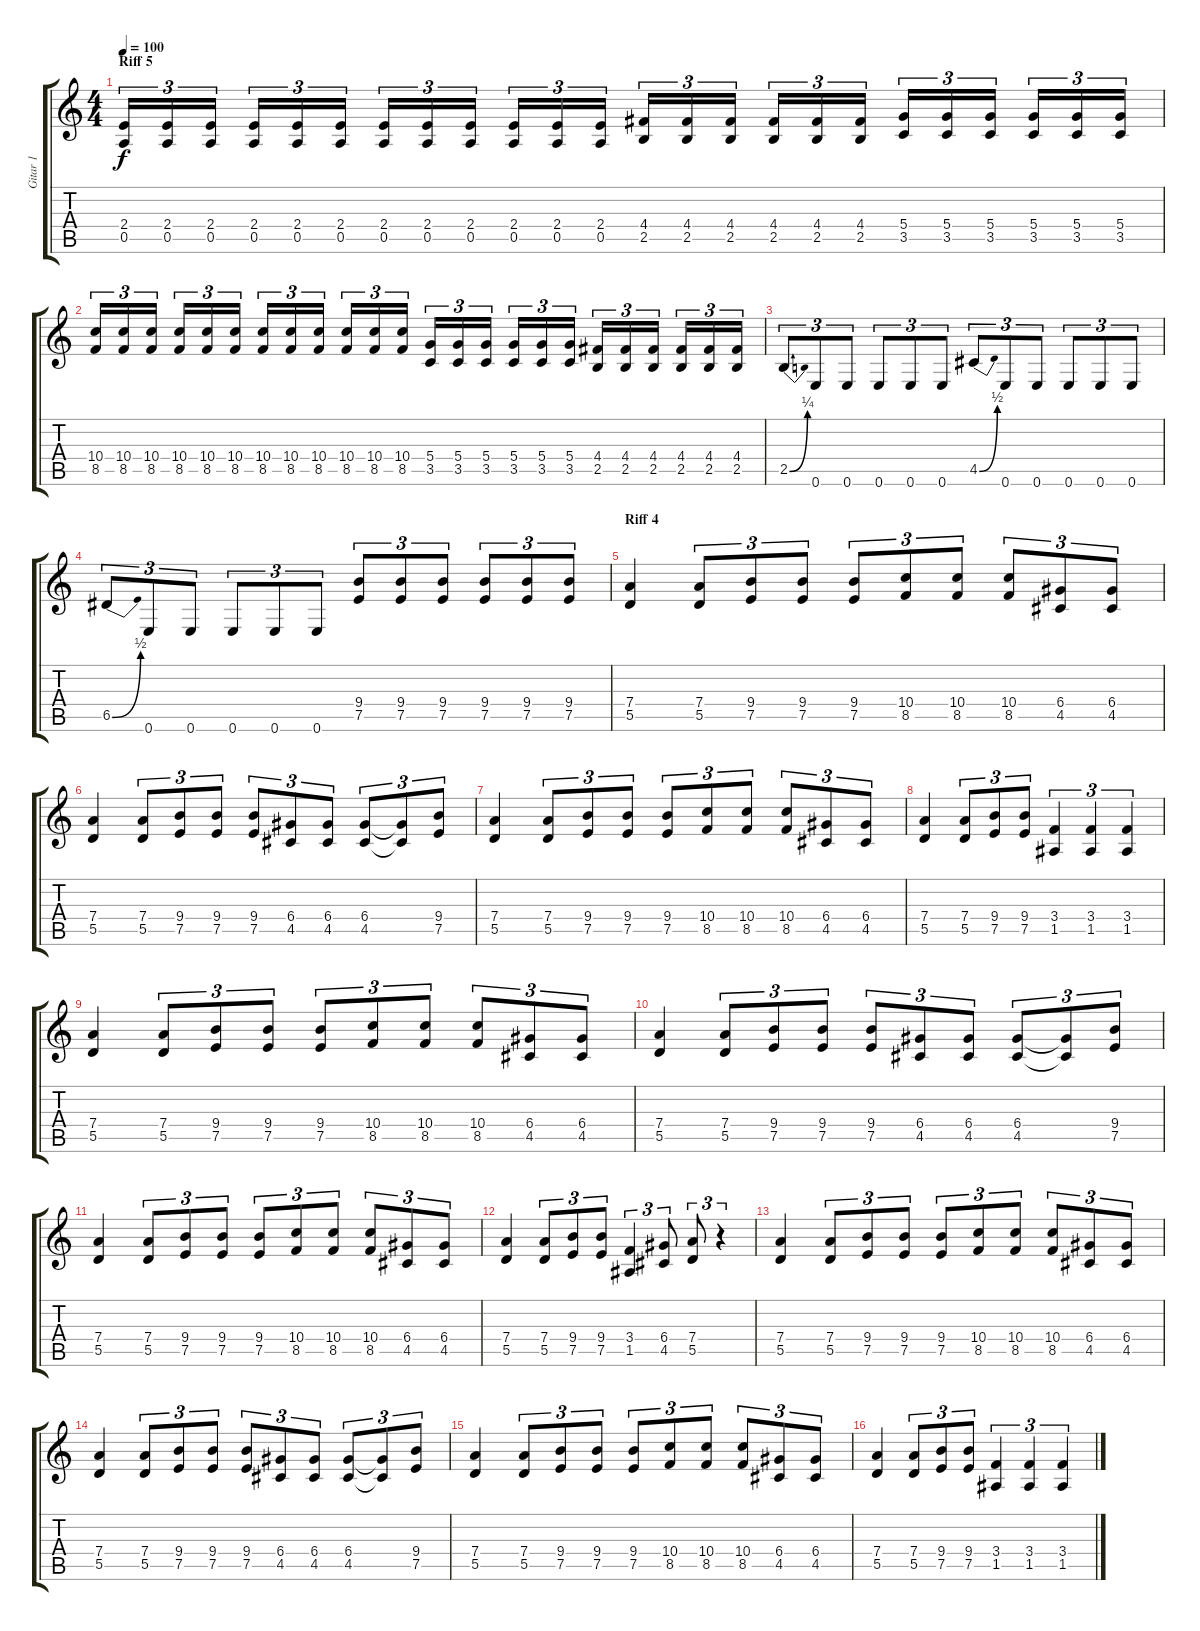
\track ("Gitar 1" "Gitar 1") {instrument distortionguitar}
\staff {score tabs}
\tuning (E4 B3 G3 D3 A2 E2) {hide}
\ts (4 4)
\section ("" "Riff 5")
\tempo 100
\clef g2
\ks c
(2.4 0.5).16{tu (3 2) dy f} (2.4 0.5).16{tu (3 2)} (2.4 0.5).16{tu (3 2)} (2.4 0.5).16{tu (3 2)} (2.4 0.5).16{tu (3 2)} (2.4 0.5).16{tu (3 2)} (2.4 0.5).16{tu (3 2)} (2.4 0.5).16{tu (3 2)} (2.4 0.5).16{tu (3 2)} (2.4 0.5).16{tu (3 2)} (2.4 0.5).16{tu (3 2)} (2.4 0.5).16{tu (3 2)} (4.4 2.5).16{tu (3 2)} (4.4 2.5).16{tu (3 2)} (4.4 2.5).16{tu (3 2)} (4.4 2.5).16{tu (3 2)} (4.4 2.5).16{tu (3 2)} (4.4 2.5).16{tu (3 2)} (5.4 3.5).16{tu (3 2)} (5.4 3.5).16{tu (3 2)} (5.4 3.5).16{tu (3 2)} (5.4 3.5).16{tu (3 2)} (5.4 3.5).16{tu (3 2)} (5.4 3.5).16{tu (3 2)} |
(10.4 8.5).16{tu (3 2)} (10.4 8.5).16{tu (3 2)} (10.4 8.5).16{tu (3 2)} (10.4 8.5).16{tu (3 2)} (10.4 8.5).16{tu (3 2)} (10.4 8.5).16{tu (3 2)} (10.4 8.5).16{tu (3 2)} (10.4 8.5).16{tu (3 2)} (10.4 8.5).16{tu (3 2)} (10.4 8.5).16{tu (3 2)} (10.4 8.5).16{tu (3 2)} (10.4 8.5).16{tu (3 2)} (5.4 3.5).16{tu (3 2)} (5.4 3.5).16{tu (3 2)} (5.4 3.5).16{tu (3 2)} (5.4 3.5).16{tu (3 2)} (5.4 3.5).16{tu (3 2)} (5.4 3.5).16{tu (3 2)} (4.4 2.5).16{tu (3 2)} (4.4 2.5).16{tu (3 2)} (4.4 2.5).16{tu (3 2)} (4.4 2.5).16{tu (3 2)} (4.4 2.5).16{tu (3 2)} (4.4 2.5).16{tu (3 2)} |
2.5{be (bend 0 0 60 1)}.8{tu (3 2)} 0.6.8{tu (3 2)} 0.6.8{tu (3 2)} 0.6.8{tu (3 2)} 0.6.8{tu (3 2)} 0.6.8{tu (3 2)} 4.5{be (bend 0 0 60 2)}.8{tu (3 2)} 0.6.8{tu (3 2)} 0.6.8{tu (3 2)} 0.6.8{tu (3 2)} 0.6.8{tu (3 2)} 0.6.8{tu (3 2)} |
6.5{be (bend 0 0 60 2)}.8{tu (3 2)} 0.6.8{tu (3 2)} 0.6.8{tu (3 2)} 0.6.8{tu (3 2)} 0.6.8{tu (3 2)} 0.6.8{tu (3 2)} (9.4 7.5).8{tu (3 2)} (9.4 7.5).8{tu (3 2)} (9.4 7.5).8{tu (3 2)} (9.4 7.5).8{tu (3 2)} (9.4 7.5).8{tu (3 2)} (9.4 7.5).8{tu (3 2)} |
\section ("" "Riff 4")
(7.4 5.5).4 (7.4 5.5).8{tu (3 2)} (9.4 7.5).8{tu (3 2)} (9.4 7.5).8{tu (3 2)} (9.4 7.5).8{tu (3 2)} (10.4 8.5).8{tu (3 2)} (10.4 8.5).8{tu (3 2)} (10.4 8.5).8{tu (3 2)} (6.4 4.5).8{tu (3 2)} (6.4 4.5).8{tu (3 2)} |
(7.4 5.5).4 (7.4 5.5).8{tu (3 2)} (9.4 7.5).8{tu (3 2)} (9.4 7.5).8{tu (3 2)} (9.4 7.5).8{tu (3 2)} (6.4 4.5).8{tu (3 2)} (6.4 4.5).8{tu (3 2)} (6.4 4.5).8{tu (3 2)} (6.4{t} 4.5{t}).8{tu (3 2)} (9.4 7.5).8{tu (3 2)} |
(7.4 5.5).4 (7.4 5.5).8{tu (3 2)} (9.4 7.5).8{tu (3 2)} (9.4 7.5).8{tu (3 2)} (9.4 7.5).8{tu (3 2)} (10.4 8.5).8{tu (3 2)} (10.4 8.5).8{tu (3 2)} (10.4 8.5).8{tu (3 2)} (6.4 4.5).8{tu (3 2)} (6.4 4.5).8{tu (3 2)} |
(7.4 5.5).4 (7.4 5.5).8{tu (3 2)} (9.4 7.5).8{tu (3 2)} (9.4 7.5).8{tu (3 2)} (3.4 1.5).4{tu (3 2)} (3.4 1.5).4{tu (3 2)} (3.4 1.5).4{tu (3 2)} |
(7.4 5.5).4 (7.4 5.5).8{tu (3 2)} (9.4 7.5).8{tu (3 2)} (9.4 7.5).8{tu (3 2)} (9.4 7.5).8{tu (3 2)} (10.4 8.5).8{tu (3 2)} (10.4 8.5).8{tu (3 2)} (10.4 8.5).8{tu (3 2)} (6.4 4.5).8{tu (3 2)} (6.4 4.5).8{tu (3 2)} |
(7.4 5.5).4 (7.4 5.5).8{tu (3 2)} (9.4 7.5).8{tu (3 2)} (9.4 7.5).8{tu (3 2)} (9.4 7.5).8{tu (3 2)} (6.4 4.5).8{tu (3 2)} (6.4 4.5).8{tu (3 2)} (6.4 4.5).8{tu (3 2)} (6.4{t} 4.5{t}).8{tu (3 2)} (9.4 7.5).8{tu (3 2)} |
(7.4 5.5).4 (7.4 5.5).8{tu (3 2)} (9.4 7.5).8{tu (3 2)} (9.4 7.5).8{tu (3 2)} (9.4 7.5).8{tu (3 2)} (10.4 8.5).8{tu (3 2)} (10.4 8.5).8{tu (3 2)} (10.4 8.5).8{tu (3 2)} (6.4 4.5).8{tu (3 2)} (6.4 4.5).8{tu (3 2)} |
(7.4 5.5).4 (7.4 5.5).8{tu (3 2)} (9.4 7.5).8{tu (3 2)} (9.4 7.5).8{tu (3 2)} (3.4 1.5).4{tu (3 2)} (6.4 4.5).8{tu (3 2)} (7.4 5.5).8{tu (3 2)} r.4{tu (3 2)} |
(7.4 5.5).4 (7.4 5.5).8{tu (3 2)} (9.4 7.5).8{tu (3 2)} (9.4 7.5).8{tu (3 2)} (9.4 7.5).8{tu (3 2)} (10.4 8.5).8{tu (3 2)} (10.4 8.5).8{tu (3 2)} (10.4 8.5).8{tu (3 2)} (6.4 4.5).8{tu (3 2)} (6.4 4.5).8{tu (3 2)} |
(7.4 5.5).4 (7.4 5.5).8{tu (3 2)} (9.4 7.5).8{tu (3 2)} (9.4 7.5).8{tu (3 2)} (9.4 7.5).8{tu (3 2)} (6.4 4.5).8{tu (3 2)} (6.4 4.5).8{tu (3 2)} (6.4 4.5).8{tu (3 2)} (6.4{t} 4.5{t}).8{tu (3 2)} (9.4 7.5).8{tu (3 2)} |
(7.4 5.5).4 (7.4 5.5).8{tu (3 2)} (9.4 7.5).8{tu (3 2)} (9.4 7.5).8{tu (3 2)} (9.4 7.5).8{tu (3 2)} (10.4 8.5).8{tu (3 2)} (10.4 8.5).8{tu (3 2)} (10.4 8.5).8{tu (3 2)} (6.4 4.5).8{tu (3 2)} (6.4 4.5).8{tu (3 2)} |
(7.4 5.5).4 (7.4 5.5).8{tu (3 2)} (9.4 7.5).8{tu (3 2)} (9.4 7.5).8{tu (3 2)} (3.4 1.5).4{tu (3 2)} (3.4 1.5).4{tu (3 2)} (3.4 1.5).4{tu (3 2)}
